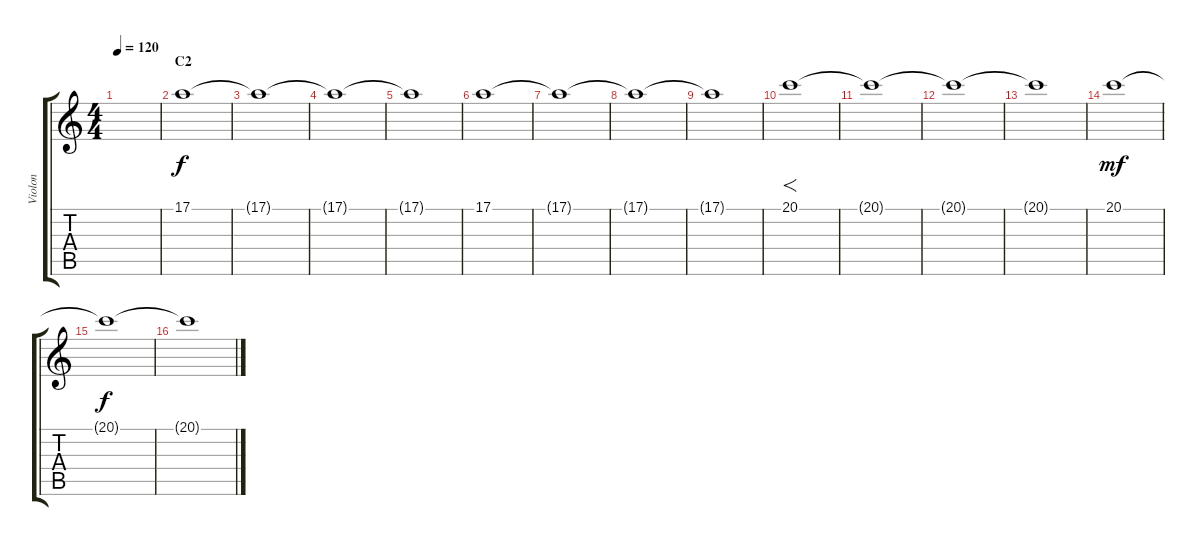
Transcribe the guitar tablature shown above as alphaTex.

\track ("Violon" "Violon") {instrument violin}
\staff {score tabs}
\tuning (E4 B3 G3 D3 A2 E2) {hide}
\ts (4 4)
\tempo 120
\clef g2
\ks c
|
\section ("" "C2")
17.1.1 |
17.1{t}.1 |
17.1{t}.1 |
17.1{t}.1 |
17.1.1 |
17.1{t}.1 |
17.1{t}.1 |
17.1{t}.1 |
20.1.1{f} |
20.1{t}.1 |
20.1{t}.1 |
20.1{t}.1 |
20.1.1{dy mf} |
20.1{t}.1{dy f} |
20.1{t}.1
